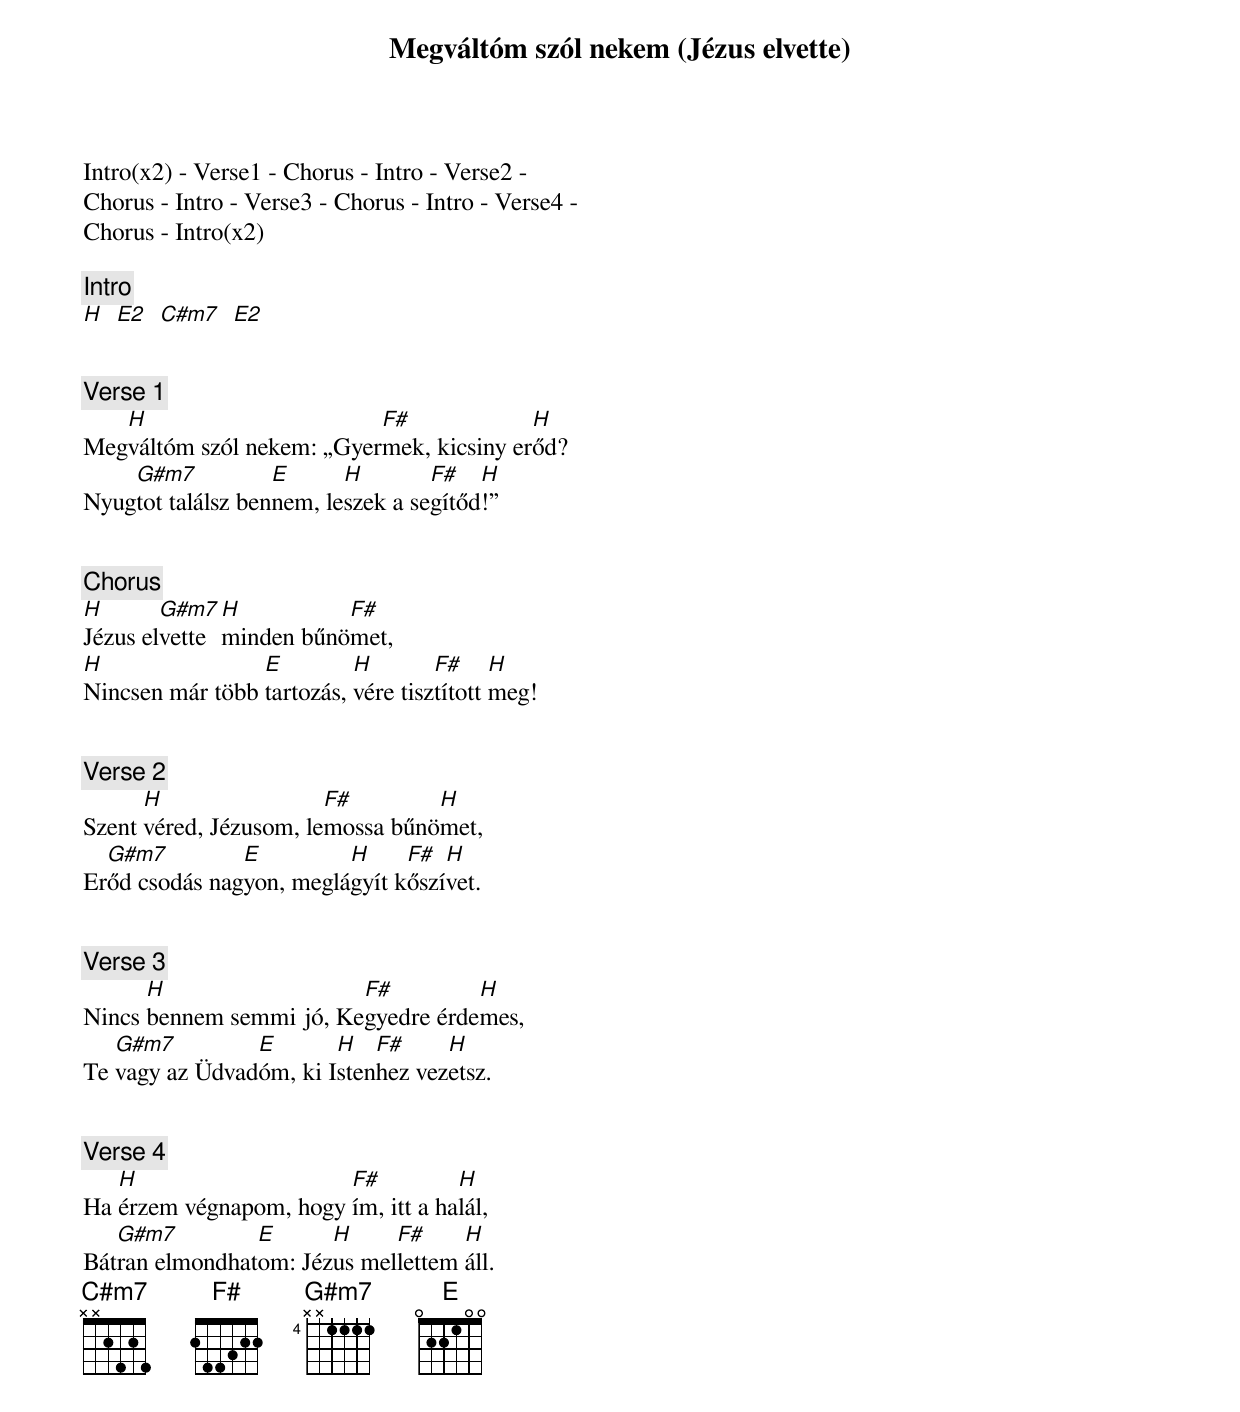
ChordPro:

{title: Megváltóm szól nekem (Jézus elvette)}
{subtitle: }
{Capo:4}


Intro(x2) - Verse1 - Chorus - Intro - Verse2 -
Chorus - Intro - Verse3 - Chorus - Intro - Verse4 -
Chorus - Intro(x2)

{c:Intro}
[H]  [E2]  [C#m7]  [E2]


{c:Verse 1}
Meg[H]váltóm szól nekem: „Gyer[F#]mek, kicsiny er[H]őd?
Nyug[G#m7]tot találsz ben[E]nem, le[H]szek a se[F#]gítőd[H]!”


{c:Chorus}
[H]Jézus el[G#m7]vette [H]minden bűnö[F#]met,
[H]Nincsen már több [E]tartozás, [H]vére tisz[F#]tított [H]meg!


{c:Verse 2}
Szent [H]véred, Jézusom, le[F#]mossa bűnö[H]met,
Er[G#m7]őd csodás nag[E]yon, meglá[H]gyít k[F#]őszí[H]vet.


{c:Verse 3}
Nincs [H]bennem semmi jó, Ke[F#]gyedre érde[H]mes,
Te [G#m7]vagy az Üdvad[E]óm, ki I[H]sten[F#]hez vez[H]etsz.


{c:Verse 4}
Ha [H]érzem végnapom, hogy [F#]ím, itt a ha[H]lál,
Bát[G#m7]ran elmondhat[E]om: Jéz[H]us mel[F#]lettem [H]áll.
